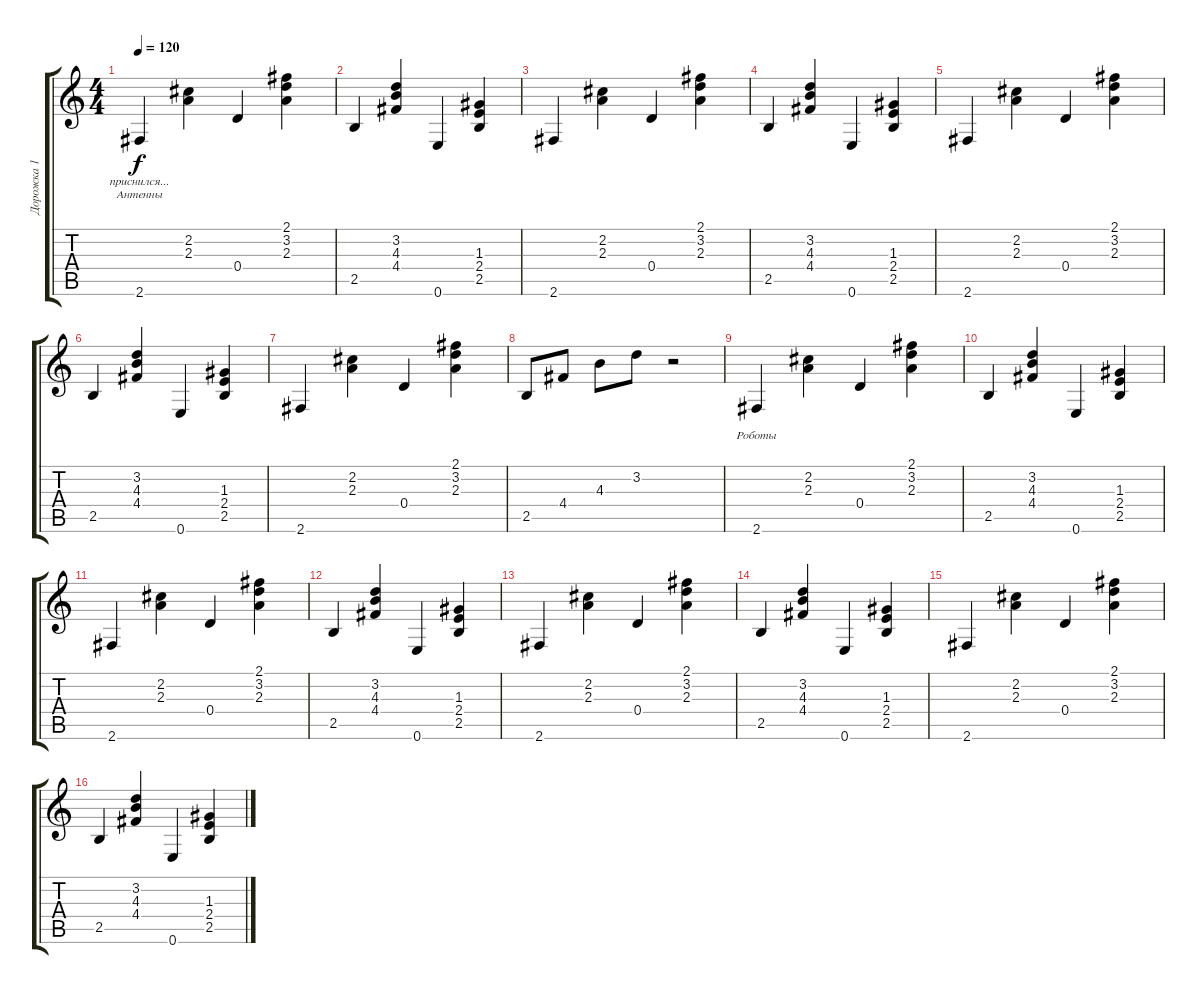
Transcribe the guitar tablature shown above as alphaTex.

\track ("Дорожка 1" "Дорожка 1") {instrument acousticguitarsteel}
\staff {score tabs}
\tuning (E4 B3 G3 D3 A2 E2) {hide}
\ts (4 4)
\tempo 120
\clef g2
\ks c
2.6.4{lyrics (0 "приснился...") lyrics (1 "Антенны") lyrics (2 "") lyrics (3 "") lyrics (4 "") dy f} (2.2 2.3).4 0.4.4 (2.1 3.2 2.3).4 |
2.5.4 (3.2 4.3 4.4).4 0.6.4 (1.3 2.4 2.5).4 |
2.6.4 (2.2 2.3).4 0.4.4 (2.1 3.2 2.3).4 |
2.5.4 (3.2 4.3 4.4).4 0.6.4 (1.3 2.4 2.5).4 |
2.6.4 (2.2 2.3).4 0.4.4 (2.1 3.2 2.3).4 |
2.5.4 (3.2 4.3 4.4).4 0.6.4 (1.3 2.4 2.5).4 |
2.6.4 (2.2 2.3).4 0.4.4 (2.1 3.2 2.3).4 |
2.5.8 4.4.8 4.3.8 3.2.8 r.2 |
2.6.4{lyrics (0 "") lyrics (1 "") lyrics (2 "Роботы") lyrics (3 "") lyrics (4 "")} (2.2 2.3).4 0.4.4 (2.1 3.2 2.3).4 |
2.5.4 (3.2 4.3 4.4).4 0.6.4 (1.3 2.4 2.5).4 |
2.6.4 (2.2 2.3).4 0.4.4 (2.1 3.2 2.3).4 |
2.5.4 (3.2 4.3 4.4).4 0.6.4 (1.3 2.4 2.5).4 |
2.6.4 (2.2 2.3).4 0.4.4 (2.1 3.2 2.3).4 |
2.5.4 (3.2 4.3 4.4).4 0.6.4 (1.3 2.4 2.5).4 |
2.6.4 (2.2 2.3).4 0.4.4 (2.1 3.2 2.3).4 |
2.5.4 (3.2 4.3 4.4).4 0.6.4 (1.3 2.4 2.5).4
